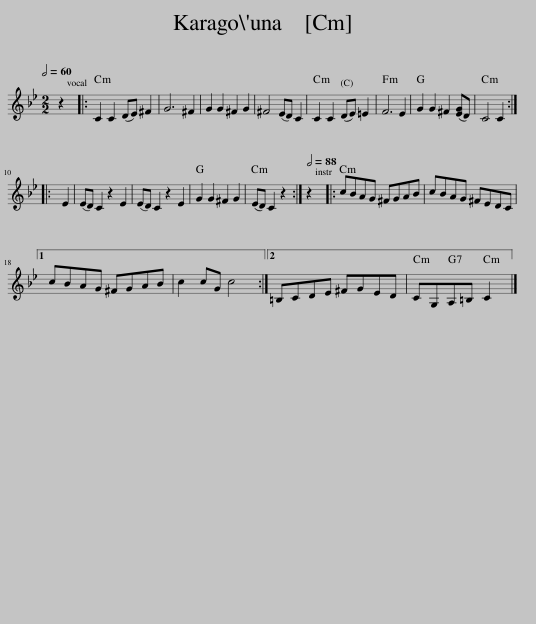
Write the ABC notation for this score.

X:1
L:1/8
Q:1/2=60
M:2/2
I:linebreak $
K:Bb
V:1 treble
V:1
 z2 |: C2 C2 (DE) ^F2 | G6 ^F2 | G2 G2 ^F2 G2 | ^F4 (ED) C2 | %5
 C2 C2 (DE) =E2 | F6 E2 | G2 G2 ^F2 ([EG]D) | C4 C2 ::$ E2 | %10
 (ED) C2 z2 E2 | (ED) C2 z2 E2 | G2 G2 ^F2 G2 | (ED) C2 z2 :|[Q:1/2=88] z2 |: %15
 cBAG ^FGAB | cBAG ^FEDC |1$ cBAG ^FGAB | c2 cG c4 :|2 =B,CDE ^FGED | %20
 CG,A,=B, C2 |] %21
